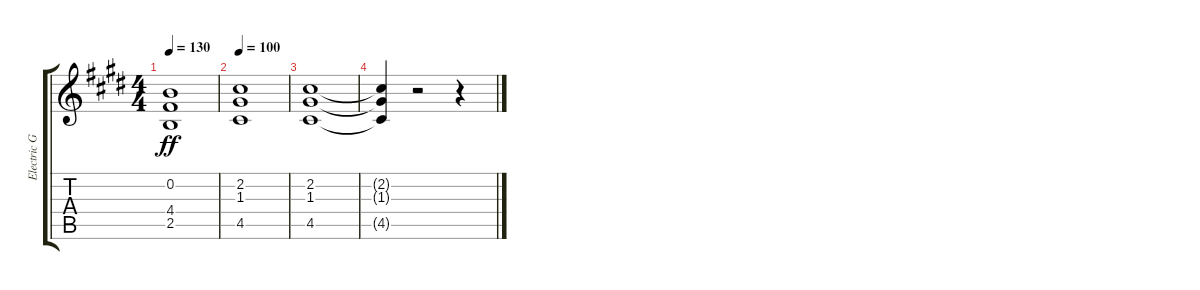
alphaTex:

\track ("Electric Guitar (Distortion)" "Electric G") {instrument distortionguitar}
\staff {score tabs}
\tuning (E4 B3 G3 D3 A2 E2) {hide}
\ts (4 4)
\tempo 130
\clef g2
\ks e
(0.2 4.4 2.5).1{dy ff} |
\tempo 100
(2.2 1.3 4.5).1 |
(2.2 1.3 4.5).1 |
(2.2{t} 1.3{t} 4.5{t}).4 r.2 r.4
